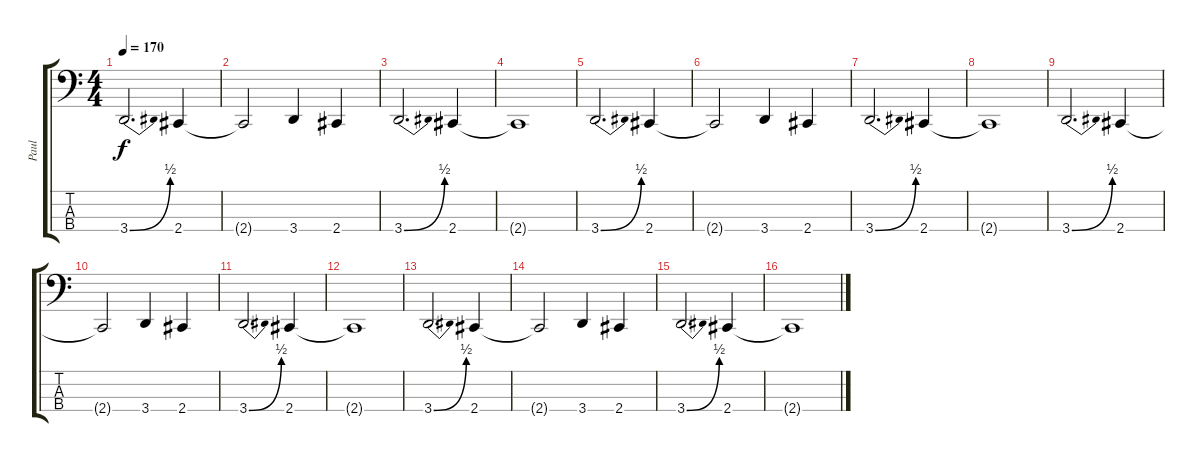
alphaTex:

\track ("Paul" "Paul") {instrument electricbasspick}
\staff {score tabs}
\tuning (E2 B1 Gb1 B0) {hide}
\ts (4 4)
\tempo 170
\clef f4
\ks c
3.4{be (bend 0 0 60 2)}.2{d dy f} 2.4.4 |
2.4{t}.2 3.4.4 2.4.4 |
3.4{be (bend 0 0 60 2)}.2{d} 2.4.4 |
2.4{t}.1 |
3.4{be (bend 0 0 60 2)}.2{d} 2.4.4 |
2.4{t}.2 3.4.4 2.4.4 |
3.4{be (bend 0 0 60 2)}.2{d} 2.4.4 |
2.4{t}.1 |
3.4{be (bend 0 0 60 2)}.2{d} 2.4.4 |
2.4{t}.2 3.4.4 2.4.4 |
3.4{be (bend 0 0 60 2)}.2{d} 2.4.4 |
2.4{t}.1 |
3.4{be (bend 0 0 60 2)}.2{d} 2.4.4 |
2.4{t}.2 3.4.4 2.4.4 |
3.4{be (bend 0 0 60 2)}.2{d} 2.4.4 |
2.4{t}.1
